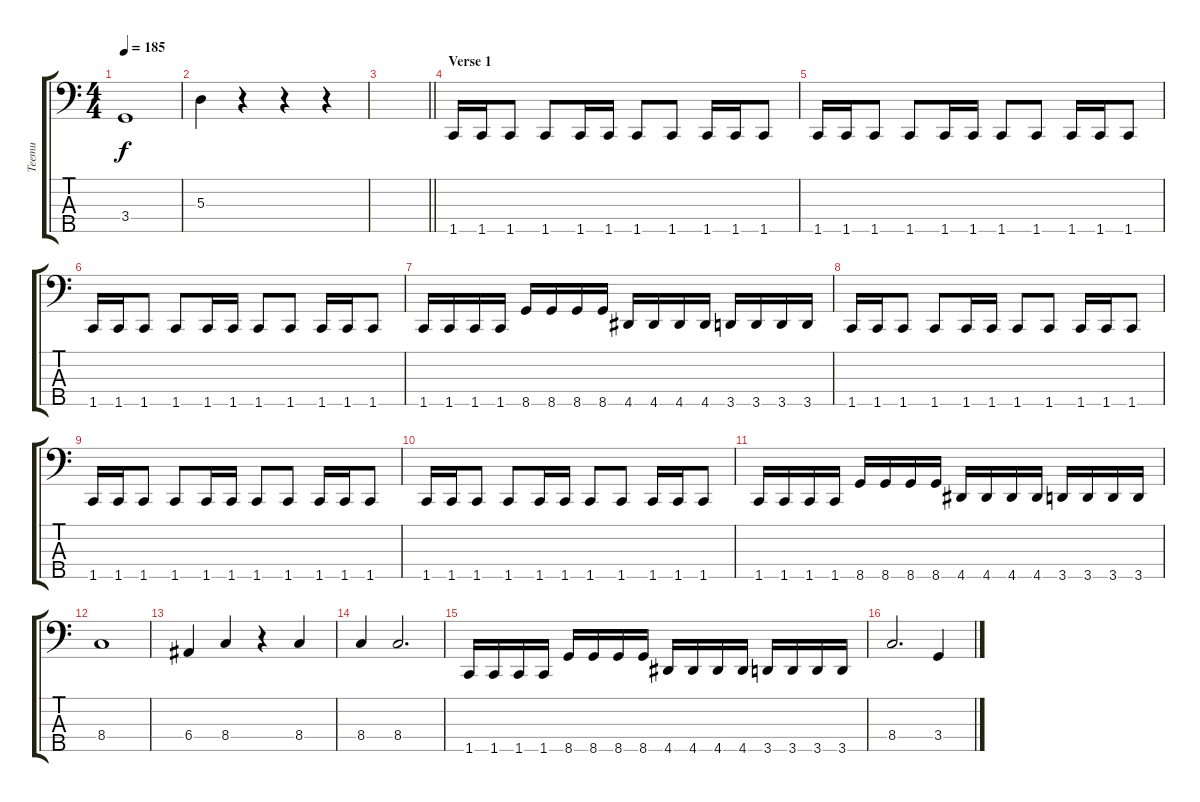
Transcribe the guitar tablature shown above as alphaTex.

\track ("Teemu" "Teemu") {instrument electricbasspick}
\staff {score tabs}
\tuning (G2 D2 A1 E1 B0) {hide}
\ts (4 4)
\tempo 185
\clef f4
\ks c
3.4{t}.1{dy f} |
5.3.4 r.4 r.4 r.4 |
\barLineRight lightlight
|
\section ("" "Verse 1")
1.5.16 1.5.16 1.5.8 1.5.8 1.5.16 1.5.16 1.5.8 1.5.8 1.5.16 1.5.16 1.5.8 |
1.5.16 1.5.16 1.5.8 1.5.8 1.5.16 1.5.16 1.5.8 1.5.8 1.5.16 1.5.16 1.5.8 |
1.5.16 1.5.16 1.5.8 1.5.8 1.5.16 1.5.16 1.5.8 1.5.8 1.5.16 1.5.16 1.5.8 |
1.5.16 1.5.16 1.5.16 1.5.16 8.5.16 8.5.16 8.5.16 8.5.16 4.5.16 4.5.16 4.5.16 4.5.16 3.5.16 3.5.16 3.5.16 3.5.16 |
1.5.16 1.5.16 1.5.8 1.5.8 1.5.16 1.5.16 1.5.8 1.5.8 1.5.16 1.5.16 1.5.8 |
1.5.16 1.5.16 1.5.8 1.5.8 1.5.16 1.5.16 1.5.8 1.5.8 1.5.16 1.5.16 1.5.8 |
1.5.16 1.5.16 1.5.8 1.5.8 1.5.16 1.5.16 1.5.8 1.5.8 1.5.16 1.5.16 1.5.8 |
1.5.16 1.5.16 1.5.16 1.5.16 8.5.16 8.5.16 8.5.16 8.5.16 4.5.16 4.5.16 4.5.16 4.5.16 3.5.16 3.5.16 3.5.16 3.5.16 |
8.4.1 |
6.4.4 8.4.4 r.4 8.4.4 |
8.4.4 8.4.2{d} |
1.5.16 1.5.16 1.5.16 1.5.16 8.5.16 8.5.16 8.5.16 8.5.16 4.5.16 4.5.16 4.5.16 4.5.16 3.5.16 3.5.16 3.5.16 3.5.16 |
8.4.2{d} 3.4.4
